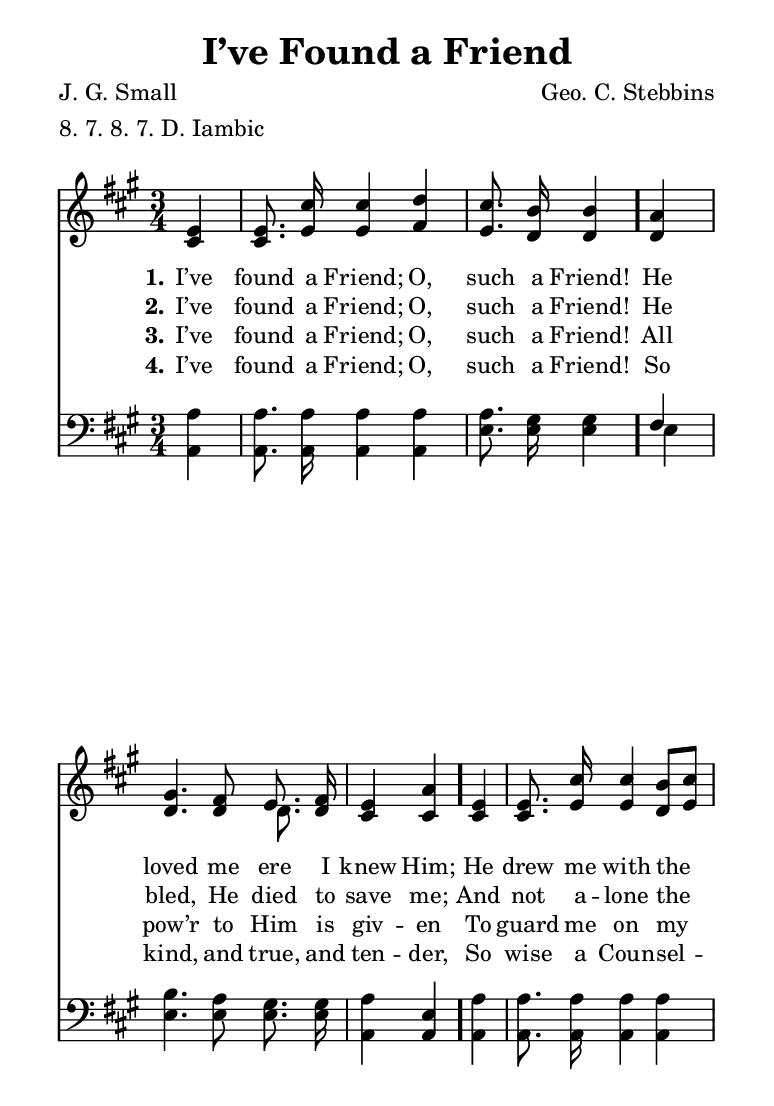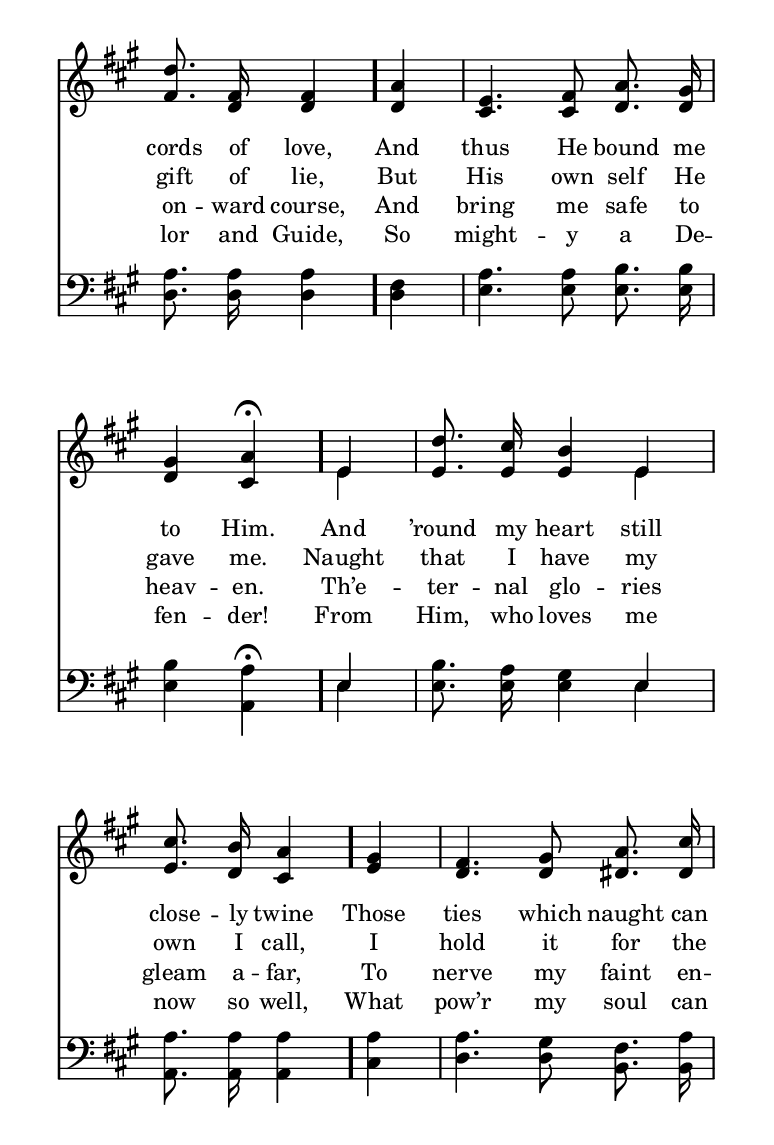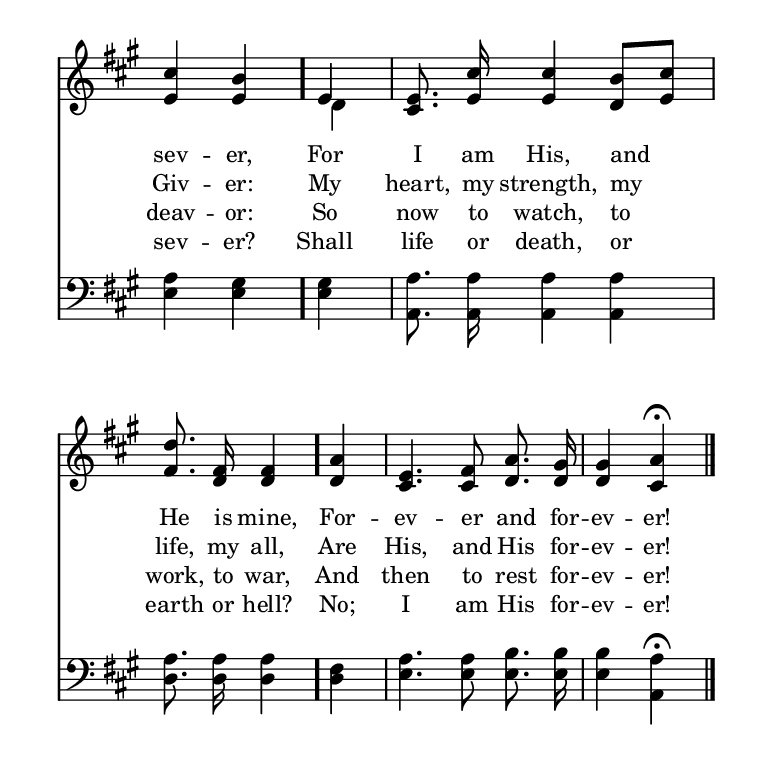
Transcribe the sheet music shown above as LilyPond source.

\include "common/global.ily"
\paper {
  \include "common/paper.ily"
}

\header{
  hymnnumber = "230"
  title = "I’ve Found a Friend"
  tunename = ""
  meter = "8. 7. 8. 7. D. Iambic"
  poet = "J. G. Small"
  composer = "Geo. C. Stebbins"
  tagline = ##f
}

ta = { \tempo 4=80 }
tb = { \tempo 4=40 }

global = {
  \include "common/overrides.ily"
  \override Staff.TimeSignature.style = #'numbered
  \time 3/4
  \override Score.MetronomeMark.transparent = ##t % hide all fermata changes too
  \ta
  \key a \major
  \partial 4
  \autoBeamOff
}

patternA = { \ta c4 | c8. c'16 c4 c | c8. c16 c4 }
patternB = { \ta c4 | c4. c8 c8. c16 | c4 c }
patternC = { \ta c4 | c8. c'16 c4 c8[ c] | c8. c16 c4 }
patternD = { \ta c4 | c4. c8 c8. c16 | c4 \tb c\fermata }

notesSoprano = {
\global
\relative c' {

  e4 | e8. cis'16 cis4 d | cis8. b16 b4
  a4 | gis4. fis8 e8. fis16 | e4 a
  \changePitch \patternC { e | e cis' cis b cis | d fis, fis }
  \changePitch \patternD { a | e fis a gis | gis a\fermata }

  \changePitch \patternA { e | d' cis b e, | cis' b a }
  \changePitch \patternB { gis | fis gis a cis | cis b }
  \changePitch \patternC { e, | e cis' cis b cis | d fis, fis }
  \changePitch \patternD { a | e fis a gis | gis a\fermata }

  \bar "|."

}
}

notesAlto = {
\global
\relative e' {

  \changePitch \patternA { cis | cis e e fis | e d d }
  \changePitch \patternB { d | d d d d | cis cis }
  \changePitch \patternC { cis | cis e e d e | fis d d }
  \changePitch \patternB { d | cis cis d d | d cis }

  \changePitch \patternA { e | e e e e | e d cis }
  \changePitch \patternB { e | d d dis dis | e e }
  \changePitch \patternC { d | cis e e d e | fis d d }
  \changePitch \patternB { d | cis cis d d | d cis }

}
}

notesTenor = {
\global
\relative a {

  \changePitch \patternA { a | a a a a | a gis gis }
  \changePitch \patternB { fis | b a gis gis | a e }
  \changePitch \patternA { a | a a a a | a a a }
  \changePitch \patternB { fis | a a b b | b a }

  \changePitch \patternA { e | b' a gis e | a a a }
  \changePitch \patternB { a | a gis fis a | a gis }
  \changePitch \patternA { gis | a a a a | a a a }
  \changePitch \patternB { fis | a a b b | b a }

}
}

notesBass = {
\global
\relative f, {

  \changePitch \patternA { a | a a a a | e' e e }
  \changePitch \patternB { e | e e e e | a, a }
  \changePitch \patternA { a | a a a a | d d d }
  \changePitch \patternD { d | e e e e | e a,\fermata }

  \changePitch \patternA { e' | e e e e | a, a a }
  \changePitch \patternB { cis | d d b b | e e }
  \changePitch \patternA { e | a, a a a | d d d }
  \changePitch \patternD { d | e e e e | e a,\fermata }

}
}

wordsA = \lyricmode {
\set stanza = "1."

I’ve found a Friend; O, such a Friend! \bar "."
He loved me ere I knew Him; \bar "."
He drew me with the cords of love, \bar "."
And thus He bound me to Him. \bar "."
And ’round my heart still close -- ly twine \bar "."
Those ties which naught can sev -- er, \bar "."
For I am His, and He is mine, \bar "."
For -- ev -- er and for -- ev -- er! \bar "."

}

wordsB = \lyricmode {
\set stanza = "2."

I’ve found a Friend; O, such a Friend!
He bled, He died to save me;
And not a -- lone the gift of lie,
But His own self He gave me.
Naught that I have my own I call,
I hold it for the Giv -- er:
My heart, my strength, my life, my all,
Are His, and His for -- ev -- er!

}

wordsC = \lyricmode {
\set stanza = "3."

I’ve found a Friend; O, such a Friend!
All pow’r to Him is giv -- en
To guard me on my on -- ward course,
And bring me safe to heav -- en.
Th’e -- ter -- nal glo -- ries gleam a -- far,
To nerve my faint en -- deav -- or:
So now to watch, to work, to war,
And then to rest for -- ev -- er!

}

wordsD = \lyricmode {
\set stanza = "4."

I’ve found a Friend; O, such a Friend!
So kind, and true, and ten -- der,
So wise a Coun -- sel -- lor and Guide,
So might -- y a De -- fen -- der!
From Him, who loves me now so well,
What pow’r my soul can sev -- er?
Shall life or death, or earth or hell?
No; I am His for -- ev -- er!

}

\score {
  \context ChoirStaff <<
    \context Staff = upper <<
      \set Staff.autoBeaming = ##f
      \set ChoirStaff.systemStartDelimiter = #'SystemStartBar
      \set ChoirStaff.printPartCombineTexts = ##f
      \partcombine #'(2 . 9) \notesSoprano \notesAlto
      \context NullVoice = sopranos { \voiceOne << \notesSoprano >> }
      \context NullVoice = altos { \voiceTwo << \notesAlto >> }
      \context Lyrics = one   \lyricsto sopranos \wordsA
      \context Lyrics = two   \lyricsto sopranos \wordsB
      \context Lyrics = three \lyricsto sopranos \wordsC
      \context Lyrics = four  \lyricsto sopranos \wordsD
    >>
    \context Staff = men <<
      \clef bass
      \set ChoirStaff.printPartCombineTexts = ##f
      \partcombine #'(2 . 9) \notesTenor \notesBass
      \context NullVoice = tenors { \voiceOne << \notesTenor >> }
      \context NullVoice = basses { \voiceTwo << \notesBass >> }
    >>
  >>
  \layout {
    \include "common/layout.ily"
  }
  \midi{
    \include "common/midi.ily"
  }
}

\version "2.19.49"  % necessary for upgrading to future LilyPond versions.

% vi:set et ts=2 sw=2 ai nocindent syntax=lilypond:
